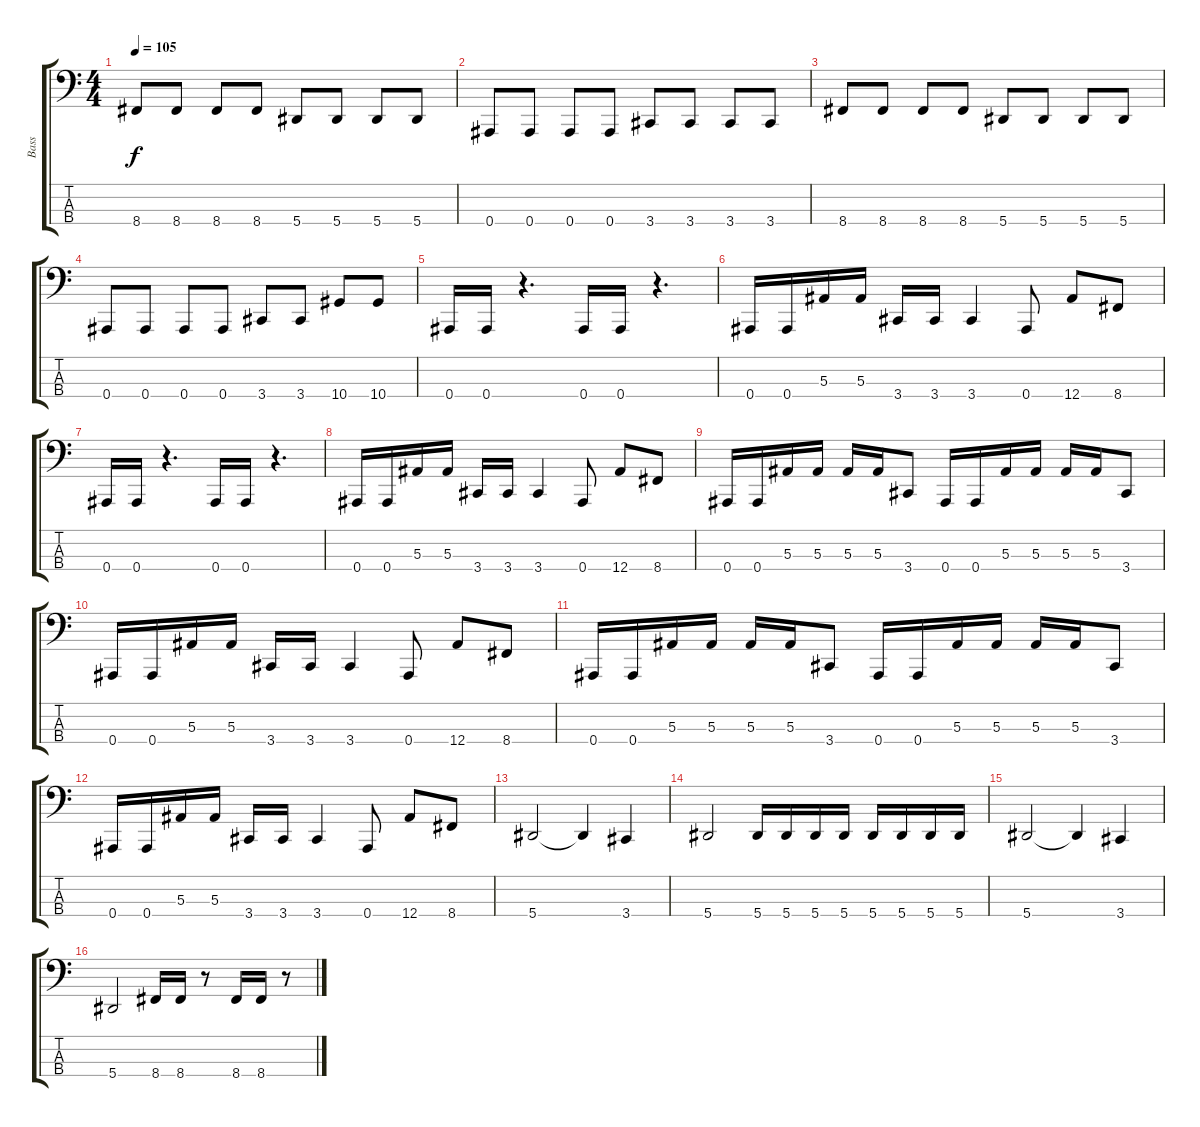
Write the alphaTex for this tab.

\track ("Bass" "Bass") {instrument electricbasspick}
\staff {score tabs}
\tuning (Eb2 Bb1 F1 Bb0) {hide}
\ts (4 4)
\tempo 105
\clef f4
\ks c
8.4.8{dy f} 8.4.8 8.4.8 8.4.8 5.4.8 5.4.8 5.4.8 5.4.8 |
0.4.8 0.4.8 0.4.8 0.4.8 3.4.8 3.4.8 3.4.8 3.4.8 |
8.4.8 8.4.8 8.4.8 8.4.8 5.4.8 5.4.8 5.4.8 5.4.8 |
0.4.8 0.4.8 0.4.8 0.4.8 3.4.8 3.4.8 10.4.8 10.4.8 |
0.4.16 0.4.16 r.4{d} 0.4.16 0.4.16 r.4{d} |
0.4.16 0.4.16 5.3.16 5.3.16 3.4.16 3.4.16 3.4.4 0.4.8 12.4.8 8.4.8 |
0.4.16 0.4.16 r.4{d} 0.4.16 0.4.16 r.4{d} |
0.4.16 0.4.16 5.3.16 5.3.16 3.4.16 3.4.16 3.4.4 0.4.8 12.4.8 8.4.8 |
0.4.16 0.4.16 5.3.16 5.3.16 5.3.16 5.3.16 3.4.8 0.4.16 0.4.16 5.3.16 5.3.16 5.3.16 5.3.16 3.4.8 |
0.4.16 0.4.16 5.3.16 5.3.16 3.4.16 3.4.16 3.4.4 0.4.8 12.4.8 8.4.8 |
0.4.16 0.4.16 5.3.16 5.3.16 5.3.16 5.3.16 3.4.8 0.4.16 0.4.16 5.3.16 5.3.16 5.3.16 5.3.16 3.4.8 |
0.4.16 0.4.16 5.3.16 5.3.16 3.4.16 3.4.16 3.4.4 0.4.8 12.4.8 8.4.8 |
5.4.2 5.4{t}.4 3.4.4 |
5.4.2 5.4.16 5.4.16 5.4.16 5.4.16 5.4.16 5.4.16 5.4.16 5.4.16 |
5.4.2 5.4{t}.4 3.4.4 |
5.4.2 8.4.16 8.4.16 r.8 8.4.16 8.4.16 r.8
